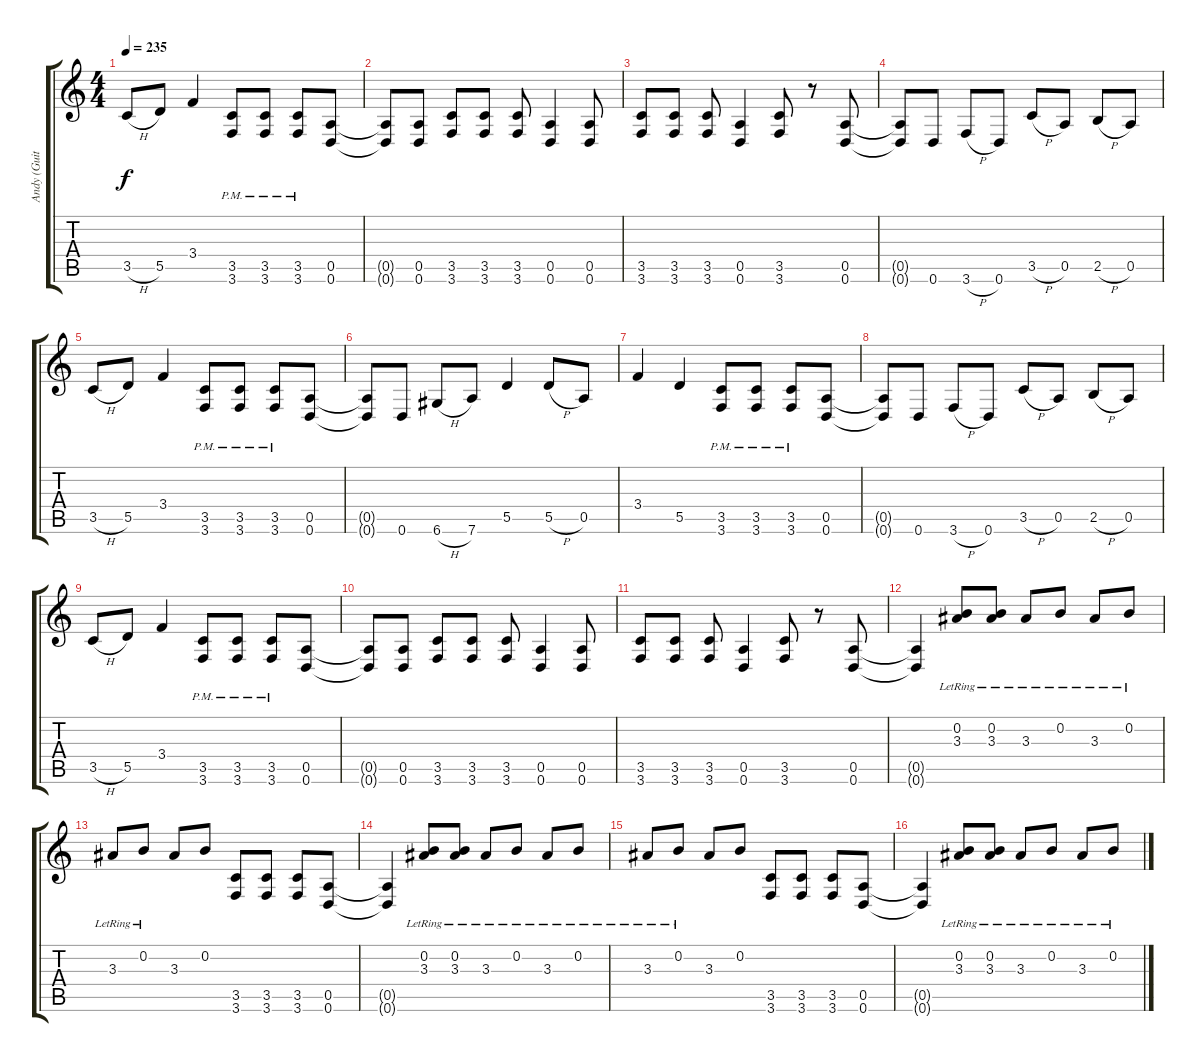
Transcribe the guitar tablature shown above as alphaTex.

\track ("Andy (Guitar right)" "Andy (Guit") {instrument distortionguitar}
\staff {score tabs}
\tuning (E4 B3 G3 D3 A2 D2) {hide}
\ts (4 4)
\tempo 235
\clef g2
\ks c
3.5{h}.8{dy f} 5.5.8 3.4.4 (3.5{pm} 3.6{pm}).8 (3.5{pm} 3.6{pm}).8 (3.5{pm} 3.6{pm}).8 (0.5 0.6).8 |
(0.5{t} 0.6{t}).8 (0.5 0.6).8 (3.5 3.6).8 (3.5 3.6).8 (3.5 3.6).8 (0.5 0.6).4 (0.5 0.6).8 |
(3.5 3.6).8 (3.5 3.6).8 (3.5 3.6).8 (0.5 0.6).4 (3.5 3.6).8 r.8 (0.5 0.6).8 |
(0.5{t} 0.6{t}).8 0.6.8 3.6{h}.8 0.6.8 3.5{h}.8 0.5.8 2.5{h}.8 0.5.8 |
3.5{h}.8 5.5.8 3.4.4 (3.5{pm} 3.6{pm}).8 (3.5{pm} 3.6{pm}).8 (3.5{pm} 3.6{pm}).8 (0.5 0.6).8 |
(0.5{t} 0.6{t}).8 0.6.8 6.6{h}.8 7.6.8 5.5.4 5.5{h}.8 0.5.8 |
3.4.4 5.5.4 (3.5{pm} 3.6{pm}).8 (3.5{pm} 3.6{pm}).8 (3.5{pm} 3.6{pm}).8 (0.5 0.6).8 |
(0.5{t} 0.6{t}).8 0.6.8 3.6{h}.8 0.6.8 3.5{h}.8 0.5.8 2.5{h}.8 0.5.8 |
3.5{h}.8 5.5.8 3.4.4 (3.5{pm} 3.6{pm}).8 (3.5{pm} 3.6{pm}).8 (3.5{pm} 3.6{pm}).8 (0.5 0.6).8 |
(0.5{t} 0.6{t}).8 (0.5 0.6).8 (3.5 3.6).8 (3.5 3.6).8 (3.5 3.6).8 (0.5 0.6).4 (0.5 0.6).8 |
(3.5 3.6).8 (3.5 3.6).8 (3.5 3.6).8 (0.5 0.6).4 (3.5 3.6).8 r.8 (0.5 0.6).8 |
(0.5{t} 0.6{t}).4 (0.2{lr} 3.3{lr}).8 (0.2{lr} 3.3{lr}).8 3.3{lr}.8 0.2{lr}.8 3.3{lr}.8 0.2{lr}.8 |
3.3{lr}.8 0.2{lr}.8 3.3.8 0.2.8 (3.5 3.6).8 (3.5 3.6).8 (3.5 3.6).8 (0.5 0.6).8 |
(0.5{t} 0.6{t}).4 (0.2{lr} 3.3{lr}).8 (0.2{lr} 3.3{lr}).8 3.3{lr}.8 0.2{lr}.8 3.3{lr}.8 0.2{lr}.8 |
3.3{lr}.8 0.2{lr}.8 3.3.8 0.2.8 (3.5 3.6).8 (3.5 3.6).8 (3.5 3.6).8 (0.5 0.6).8 |
(0.5{t} 0.6{t}).4 (0.2{lr} 3.3{lr}).8 (0.2{lr} 3.3{lr}).8 3.3{lr}.8 0.2{lr}.8 3.3{lr}.8 0.2{lr}.8
